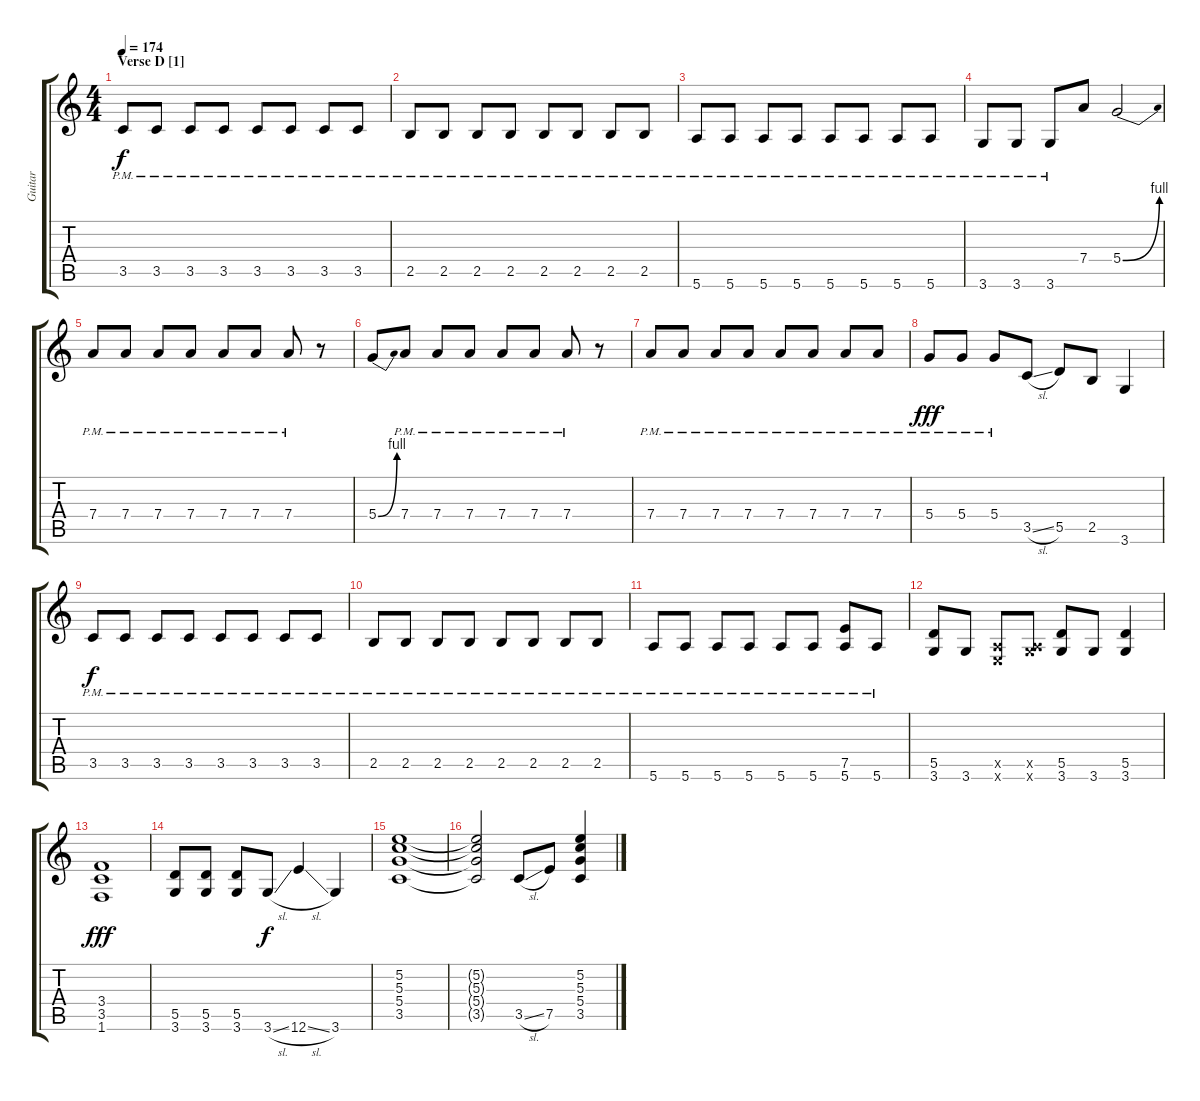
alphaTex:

\track ("Guitar" "Guitar") {instrument overdrivenguitar}
\staff {score tabs}
\tuning (E4 B3 G3 D3 A2 E2) {hide}
\ts (4 4)
\section ("" "Verse D [1]")
\tempo 174
\clef g2
\ks c
3.5{pm}.8{dy f volume 10} 3.5{pm}.8 3.5{pm}.8 3.5{pm}.8 3.5{pm}.8 3.5{pm}.8 3.5{pm}.8 3.5{pm}.8 |
2.5{pm}.8 2.5{pm}.8 2.5{pm}.8 2.5{pm}.8 2.5{pm}.8 2.5{pm}.8 2.5{pm}.8 2.5{pm}.8 |
5.6{pm}.8 5.6{pm}.8 5.6{pm}.8 5.6{pm}.8 5.6{pm}.8 5.6{pm}.8 5.6{pm}.8 5.6{pm}.8 |
3.6{pm}.8 3.6{pm}.8 3.6{pm}.8 7.4.8 5.4{be (bend 0 0 60 4)}.2 |
7.4{pm}.8 7.4{pm}.8 7.4{pm}.8 7.4{pm}.8 7.4{pm}.8 7.4{pm}.8 7.4{pm}.8 r.8 |
5.4{be (bend 0 0 60 4)}.8 7.4{pm}.8 7.4{pm}.8 7.4{pm}.8 7.4{pm}.8 7.4{pm}.8 7.4{pm}.8 r.8 |
7.4{pm}.8 7.4{pm}.8 7.4{pm}.8 7.4{pm}.8 7.4{pm}.8 7.4{pm}.8 7.4{pm}.8 7.4{pm}.8 |
5.4{pm}.8{dy fff} 5.4{pm}.8 5.4{pm}.8 3.5{sl}.8 5.5.8 2.5.8 3.6.4 |
3.5{pm}.8{dy f} 3.5{pm}.8 3.5{pm}.8 3.5{pm}.8 3.5{pm}.8 3.5{pm}.8 3.5{pm}.8 3.5{pm}.8 |
2.5{pm}.8 2.5{pm}.8 2.5{pm}.8 2.5{pm}.8 2.5{pm}.8 2.5{pm}.8 2.5{pm}.8 2.5{pm}.8 |
5.6{pm}.8 5.6{pm}.8 5.6{pm}.8 5.6{pm}.8 5.6{pm}.8 5.6{pm}.8 (7.5{pm} 5.6{pm}).8 5.6{pm}.8 |
(5.5 3.6).8 3.6.8 (0.5{x} 0.6{x}).8 (0.5{x} 3.6{x}).8 (5.5 3.6).8 3.6.8 (5.5 3.6).4 |
(3.4 3.5 1.6).1{dy fff} |
(5.5 3.6).8 (5.5 3.6).8 (5.5 3.6).8 3.6{sl}.8{dy f} 12.6{sl}.4 3.6.4 |
(5.2 5.3 5.4 3.5).1 |
(5.2{t} 5.3{t} 5.4{t} 3.5{t}).2 3.5{sl}.8 7.5.8 (5.2 5.3 5.4 3.5).4
